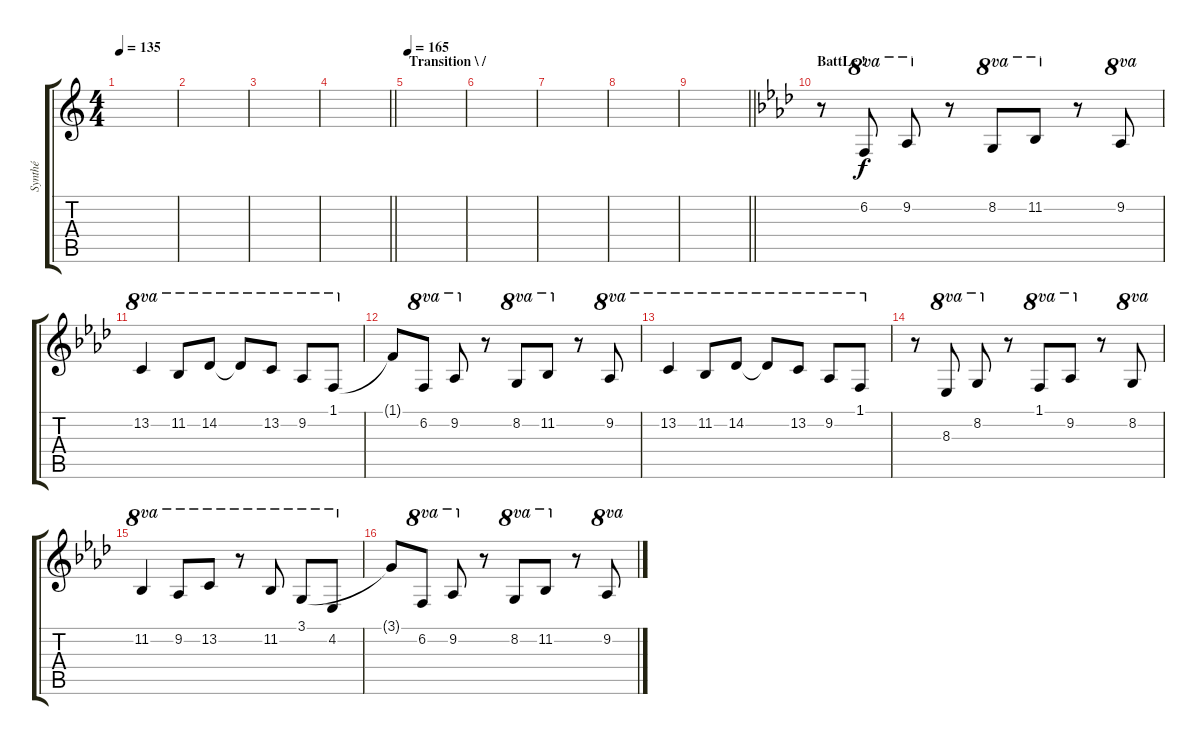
\track ("Synthé" "Synthé") {instrument lead2sawtooth}
\staff {score tabs}
\tuning (E4 B3 G3 D3 A2 E2) {hide}
\ts (4 4)
\tempo 135
\clef g2
\ks c
|
|
|
\barLineRight lightlight
|
\section ("" "Transition \\ /")
\tempo 165
|
|
|
|
\barLineRight lightlight
|
\section ("" "BattLe !")
\ks ab
r.8 6.2.8{ot 8va} 9.2.8{ot 8va} r.8 8.2.8{ot 8va} 11.2.8{ot 8va} r.8 9.2.8{ot 8va} |
13.2.4{ot 8va} 11.2.8{ot 8va} 14.2.8{ot 8va} 14.2{t}.8{ot 8va} 13.2.8{ot 8va} 9.2.8{ot 8va} 1.1.8{ot 8va} |
1.1{t}.8 6.2.8{ot 8va} 9.2.8{ot 8va} r.8 8.2.8{ot 8va} 11.2.8{ot 8va} r.8 9.2.8{ot 8va} |
13.2.4{ot 8va} 11.2.8{ot 8va} 14.2.8{ot 8va} 14.2{t}.8{ot 8va} 13.2.8{ot 8va} 9.2.8{ot 8va} 1.1.8{ot 8va} |
r.8 8.3.8{ot 8va} 8.2.8{ot 8va} r.8 1.1.8{ot 8va} 9.2.8{ot 8va} r.8 8.2.8{ot 8va} |
11.2.4{ot 8va} 9.2.8{ot 8va} 13.2.8{ot 8va} r.8{ot 8va} 11.2.8{ot 8va} 3.1.8{ot 8va} 4.2.8{ot 8va} |
3.1{t}.8 6.2.8{ot 8va} 9.2.8{ot 8va} r.8 8.2.8{ot 8va} 11.2.8{ot 8va} r.8 9.2.8{ot 8va}
